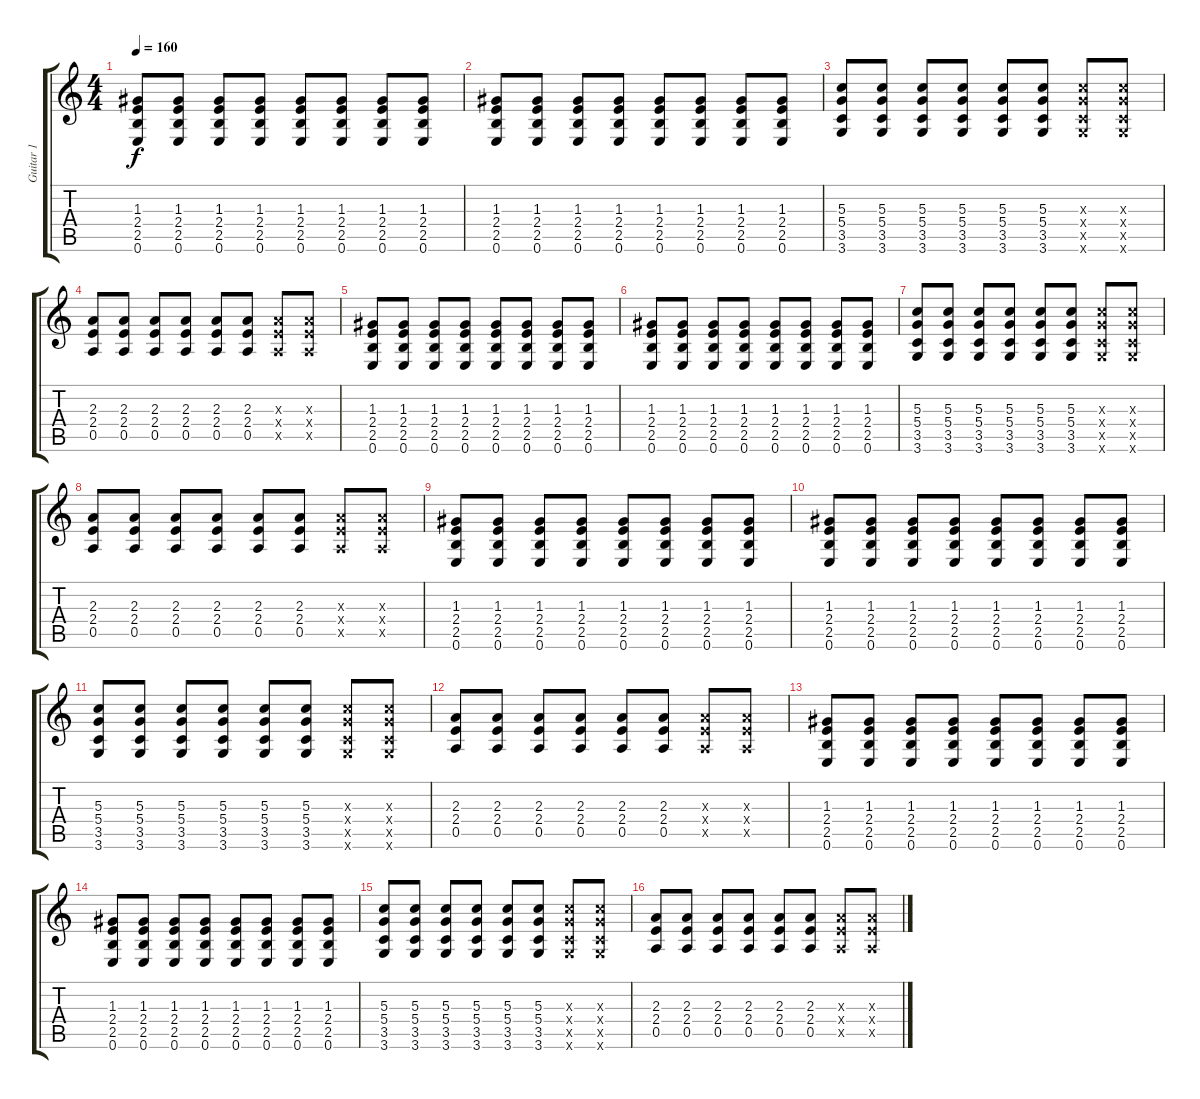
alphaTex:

\track ("Guitar 1" "Guitar 1") {instrument distortionguitar}
\staff {score tabs}
\tuning (E4 B3 G3 D3 A2 E2) {hide}
\ts (4 4)
\tempo 160
\clef g2
\ks c
(1.3 2.4 2.5 0.6).8{dy f} (1.3 2.4 2.5 0.6).8 (1.3 2.4 2.5 0.6).8 (1.3 2.4 2.5 0.6).8 (1.3 2.4 2.5 0.6).8 (1.3 2.4 2.5 0.6).8 (1.3 2.4 2.5 0.6).8 (1.3 2.4 2.5 0.6).8 |
(1.3 2.4 2.5 0.6).8 (1.3 2.4 2.5 0.6).8 (1.3 2.4 2.5 0.6).8 (1.3 2.4 2.5 0.6).8 (1.3 2.4 2.5 0.6).8 (1.3 2.4 2.5 0.6).8 (1.3 2.4 2.5 0.6).8 (1.3 2.4 2.5 0.6).8 |
(5.3 5.4 3.5 3.6).8 (5.3 5.4 3.5 3.6).8 (5.3 5.4 3.5 3.6).8 (5.3 5.4 3.5 3.6).8 (5.3 5.4 3.5 3.6).8 (5.3 5.4 3.5 3.6).8 (5.3{x} 5.4{x} 3.5{x} 3.6{x}).8 (5.3{x} 5.4{x} 3.5{x} 3.6{x}).8 |
(2.3 2.4 0.5).8 (2.3 2.4 0.5).8 (2.3 2.4 0.5).8 (2.3 2.4 0.5).8 (2.3 2.4 0.5).8 (2.3 2.4 0.5).8 (2.3{x} 2.4{x} 0.5{x}).8 (2.3{x} 2.4{x} 0.5{x}).8 |
(1.3 2.4 2.5 0.6).8 (1.3 2.4 2.5 0.6).8 (1.3 2.4 2.5 0.6).8 (1.3 2.4 2.5 0.6).8 (1.3 2.4 2.5 0.6).8 (1.3 2.4 2.5 0.6).8 (1.3 2.4 2.5 0.6).8 (1.3 2.4 2.5 0.6).8 |
(1.3 2.4 2.5 0.6).8 (1.3 2.4 2.5 0.6).8 (1.3 2.4 2.5 0.6).8 (1.3 2.4 2.5 0.6).8 (1.3 2.4 2.5 0.6).8 (1.3 2.4 2.5 0.6).8 (1.3 2.4 2.5 0.6).8 (1.3 2.4 2.5 0.6).8 |
(5.3 5.4 3.5 3.6).8 (5.3 5.4 3.5 3.6).8 (5.3 5.4 3.5 3.6).8 (5.3 5.4 3.5 3.6).8 (5.3 5.4 3.5 3.6).8 (5.3 5.4 3.5 3.6).8 (5.3{x} 5.4{x} 3.5{x} 3.6{x}).8 (5.3{x} 5.4{x} 3.5{x} 3.6{x}).8 |
(2.3 2.4 0.5).8 (2.3 2.4 0.5).8 (2.3 2.4 0.5).8 (2.3 2.4 0.5).8 (2.3 2.4 0.5).8 (2.3 2.4 0.5).8 (2.3{x} 2.4{x} 0.5{x}).8 (2.3{x} 2.4{x} 0.5{x}).8 |
(1.3 2.4 2.5 0.6).8 (1.3 2.4 2.5 0.6).8 (1.3 2.4 2.5 0.6).8 (1.3 2.4 2.5 0.6).8 (1.3 2.4 2.5 0.6).8 (1.3 2.4 2.5 0.6).8 (1.3 2.4 2.5 0.6).8 (1.3 2.4 2.5 0.6).8 |
(1.3 2.4 2.5 0.6).8 (1.3 2.4 2.5 0.6).8 (1.3 2.4 2.5 0.6).8 (1.3 2.4 2.5 0.6).8 (1.3 2.4 2.5 0.6).8 (1.3 2.4 2.5 0.6).8 (1.3 2.4 2.5 0.6).8 (1.3 2.4 2.5 0.6).8 |
(5.3 5.4 3.5 3.6).8 (5.3 5.4 3.5 3.6).8 (5.3 5.4 3.5 3.6).8 (5.3 5.4 3.5 3.6).8 (5.3 5.4 3.5 3.6).8 (5.3 5.4 3.5 3.6).8 (5.3{x} 5.4{x} 3.5{x} 3.6{x}).8 (5.3{x} 5.4{x} 3.5{x} 3.6{x}).8 |
(2.3 2.4 0.5).8 (2.3 2.4 0.5).8 (2.3 2.4 0.5).8 (2.3 2.4 0.5).8 (2.3 2.4 0.5).8 (2.3 2.4 0.5).8 (2.3{x} 2.4{x} 0.5{x}).8 (2.3{x} 2.4{x} 0.5{x}).8 |
(1.3 2.4 2.5 0.6).8 (1.3 2.4 2.5 0.6).8 (1.3 2.4 2.5 0.6).8 (1.3 2.4 2.5 0.6).8 (1.3 2.4 2.5 0.6).8 (1.3 2.4 2.5 0.6).8 (1.3 2.4 2.5 0.6).8 (1.3 2.4 2.5 0.6).8 |
(1.3 2.4 2.5 0.6).8 (1.3 2.4 2.5 0.6).8 (1.3 2.4 2.5 0.6).8 (1.3 2.4 2.5 0.6).8 (1.3 2.4 2.5 0.6).8 (1.3 2.4 2.5 0.6).8 (1.3 2.4 2.5 0.6).8 (1.3 2.4 2.5 0.6).8 |
(5.3 5.4 3.5 3.6).8 (5.3 5.4 3.5 3.6).8 (5.3 5.4 3.5 3.6).8 (5.3 5.4 3.5 3.6).8 (5.3 5.4 3.5 3.6).8 (5.3 5.4 3.5 3.6).8 (5.3{x} 5.4{x} 3.5{x} 3.6{x}).8 (5.3{x} 5.4{x} 3.5{x} 3.6{x}).8 |
(2.3 2.4 0.5).8 (2.3 2.4 0.5).8 (2.3 2.4 0.5).8 (2.3 2.4 0.5).8 (2.3 2.4 0.5).8 (2.3 2.4 0.5).8 (2.3{x} 2.4{x} 0.5{x}).8 (2.3{x} 2.4{x} 0.5{x}).8
